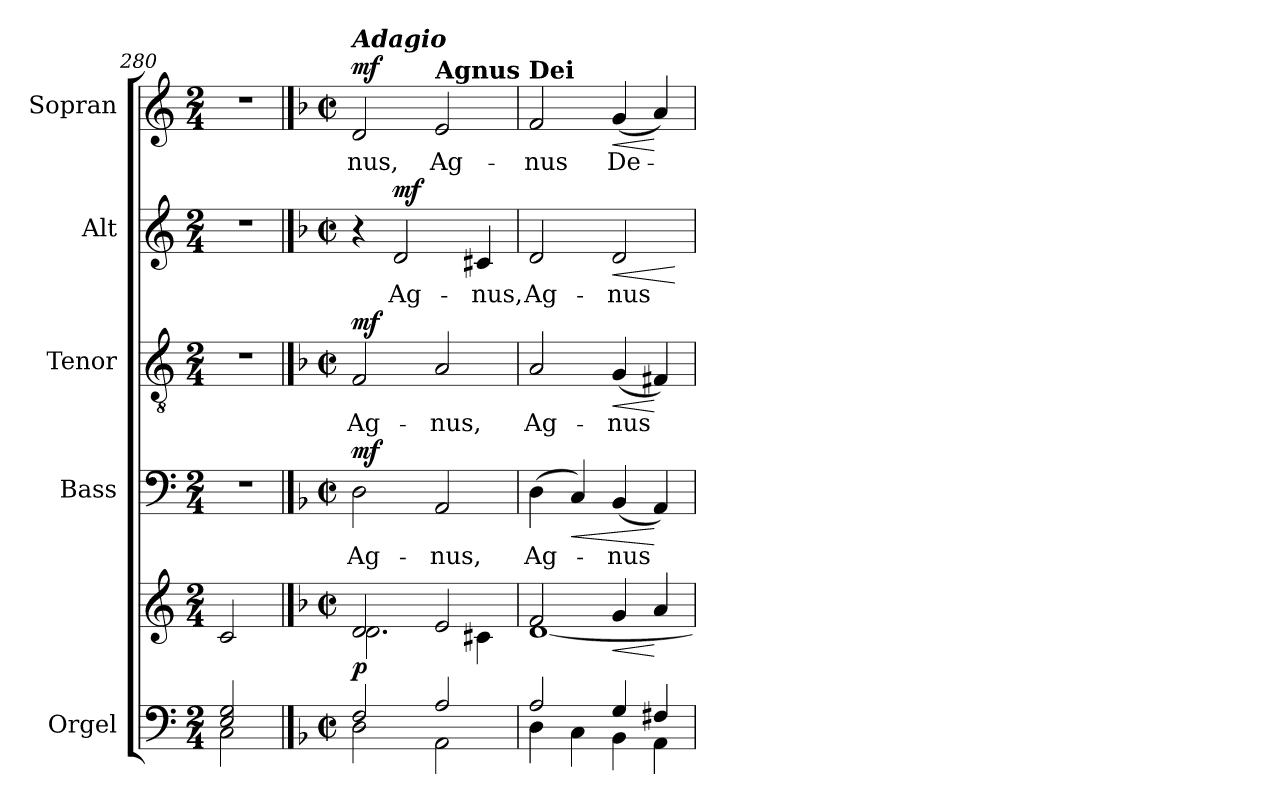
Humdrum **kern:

**kern	**kern	**dynam	**kern	**text	**dynam	**kern	**text	**dynam	**kern	**text	**dynam	**kern	**text	**dynam
*part5	*part5	*part5	*part4	*part4	*part4	*part3	*part3	*part3	*part2	*part2	*part2	*part1	*part1	*part1
*staff6	*staff5	*staff5/6	*staff4	*staff4	*staff4	*staff3	*staff3	*staff3	*staff2	*staff2	*staff2	*staff1	*staff1	*staff1
*I"Orgel	*	*	*I"Bass	*	*	*I"Tenor	*	*	*I"Alt	*	*	*I"Sopran	*	*
*I'Org.	*	*	*I'B.	*	*	*I'T.	*	*	*I'A.	*	*	*I'S.	*	*
*clefF4	*clefG2	*	*clefF4	*	*	*clefGv2	*	*	*clefG2	*	*	*clefG2	*	*
*k[]	*k[]	*	*k[]	*	*	*k[]	*	*	*k[]	*	*	*k[]	*	*
*C:	*C:	*	*C:	*	*	*C:	*	*	*C:	*	*	*C:	*	*
*M2/4	*M2/4	*	*M2/4	*	*	*M2/4	*	*	*M2/4	*	*	*M2/4	*	*
=280	=280	=280	=280	=280	=280	=280	=280	=280	=280	=280	=280	=280	=280	=280
*^	*	*	*	*	*	*	*	*	*	*	*	*	*	*
2E/ 2G/	2C\	2c/	.	2r	.	.	2r	.	.	2r	.	.	2r	.	.
!!LO:PB:g=z
==281	==281	==281	==281	==281	==281	==281	==281	==281	==281	==281	==281	==281	==281	==281	==281
*k[b-]	*	*k[b-]	*	*k[b-]	*	*	*k[b-]	*	*	*k[b-]	*	*	*k[b-]	*	*
*F:	*	*F:	*	*F:	*	*	*F:	*	*	*F:	*	*	*F:	*	*
*M2/2	*	*M2/2	*	*M2/2	*	*	*M2/2	*	*	*M2/2	*	*	*M2/2	*	*
*met(c|)	*	*met(c|)	*	*met(c|)	*	*	*met(c|)	*	*	*met(c|)	*	*	*met(c|)	*	*
*	*	*^	*	*	*	*	*	*	*	*	*	*	*	*	*
!	!	!	!	!	!	!	!	!	!	!	!	!	!	!LO:TX:a:Bi:t=Adagio	!	!
!	!	!	!	!LO:DY:b	!	!LO:LY:b	!LO:DY:a	!	!LO:LY:b	!LO:DY:a	!	!	!	!	!LO:LY:b	!LO:DY:a
2F/	2D\	2d/	2.d\	p	2D\	Ag-	mf	2F/	Ag-	mf	4r	.	.	2d/	-nus,	mf
!	!	!	!	!	!	!	!	!	!	!	!	!LO:LY:b	!LO:DY:a	!	!	!
.	.	.	.	.	.	.	.	.	.	.	2d/	Ag-	mf	.	.	.
!	!	!	!	!	!	!	!	!	!	!	!	!	!	!LO:TX:a:B:t=Agnus Dei	!	!
!	!	!	!	!	!	!LO:LY:b	!	!	!LO:LY:b	!	!	!	!	!	!LO:LY:b	!
2A/	2AA\	2e/	.	.	2AA/	-nus,	.	2A/	-nus,	.	.	.	.	2e/	Ag-	.
!	!	!	!	!	!	!	!	!	!	!	!	!LO:LY:b	!	!	!	!
.	.	.	4c#X\	.	.	.	.	.	.	.	4c#X/	-nus,	.	.	.	.
=282	=282	=282	=282	=282	=282	=282	=282	=282	=282	=282	=282	=282	=282	=282	=282	=282
!	!	!	!	!	!	!LO:LY:b	!	!	!LO:LY:b	!	!	!LO:LY:b	!	!	!LO:LY:b	!
2A/	4D\	2f/	[<1d	.	(>4D\	Ag-	.	2A/	Ag-	.	2d/	Ag-	.	2f/	-nus	.
!	!	!	!	!	!	!	!LO:HP:b	!	!	!	!	!	!	!	!	!
.	4C\	.	.	.	4C/)	.	<	.	.	.	.	.	.	.	.	.
!	!	!	!	!LO:HP:b	!	!LO:LY:b	!	!	!LO:LY:b	!LO:HP:b	!	!LO:LY:b	!LO:HP:b	!	!LO:LY:b	!LO:HP:b
4G/	4BB-\	4g/	.	<	(<4BB-/	-nus	.	(<4G/	-nus	<	2d/	-nus	<	(<4g/	De-	<
4F#X/	4AA\	4a/	.	[	4AA/)	.	[	4F#X/)	.	[	.	.	.	4a/)	.	[
*v	*v	*	*	*	*	*	*	*	*	*	*	*	*	*	*	*
*	*v	*v	*	*	*	*	*	*	*	*	*	*	*	*	*
.	.	.	.	.	.	.	.	.	.	.	[	.	.	.
=	=	=	=	=	=	=	=	=	=	=	=	=	=	=
*-	*-	*-	*-	*-	*-	*-	*-	*-	*-	*-	*-	*-	*-	*-
